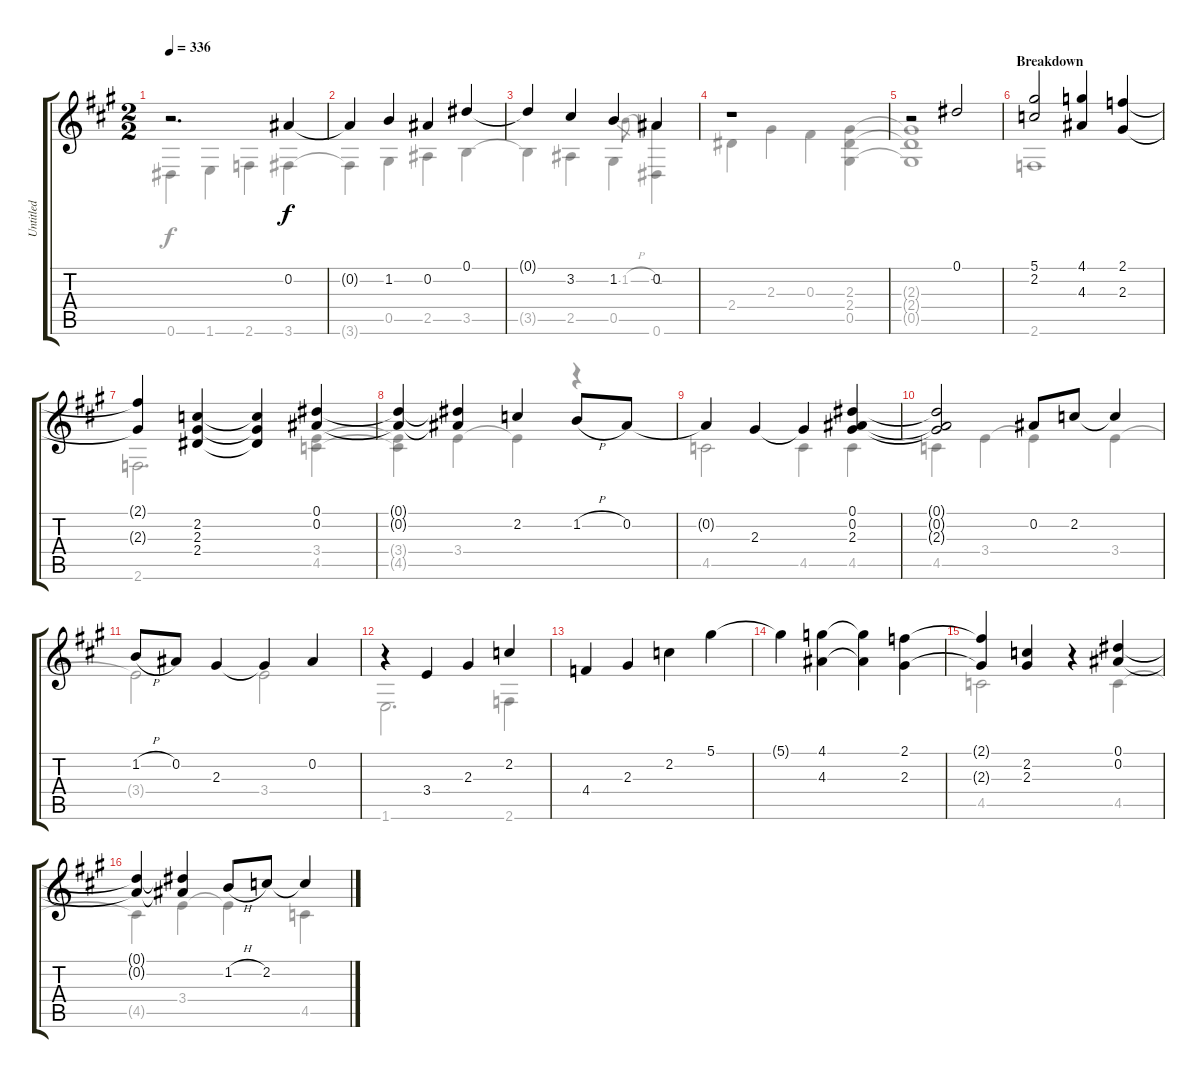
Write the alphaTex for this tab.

\track ("Untitled" "Untitled") {instrument acousticguitarsteel}
\staff {score tabs}
\tuning (Eb4 Bb3 Gb3 Db3 Ab2 Eb2) {hide}
\voice
\ts (2 2)
\tempo 336
\clef g2
\ks a
r.2{d dy f} 0.2.4 |
0.2{t}.4 1.2.4 0.2.4 0.1.4 |
0.1{t}.4 3.2.4 1.2.4 0.2.4 |
r.1 |
r.2 0.1.2 |
\section ("" "Breakdown")
(5.1 2.2).2 (4.1 4.3).4 (2.1 2.3).4 |
(2.1{t} 2.3{t}).4 (2.2 2.3 2.4).4 (2.2{t} 2.3{t} 2.4{t}).4 (0.1 0.2).4 |
(0.1{t} 0.2{t}).4 (0.1{t} 0.2{t}).4 2.2.4 1.2{h}.8 0.2.8 |
0.2{t}.4 2.3.4 2.3{t}.4 (0.1 0.2 2.3).4 |
(0.1{t} 0.2{t} 2.3{t}).2 0.2.8 2.2.8 2.2{t}.4 |
1.2{h}.8 0.2.8 2.3.4 2.3{t}.4 0.2.4 |
r.4 3.4.4 2.3.4 2.2.4 |
4.4.4 2.3.4 2.2.4 5.1.4 |
5.1{t}.4 (4.1 4.3).4 (4.1{t} 4.3{t}).4 (2.1 2.3).4 |
(2.1{t} 2.3{t}).4 (2.2 2.3).4 r.4 (0.1 0.2).4 |
(0.1{t} 0.2{t}).4 (0.1{t} 0.2{t}).4 1.2{h}.8 2.2.8 2.2{t}.4
\voice
\clef g2
\ottava regular
\simile none
\ks a
0.6.4{dy f} 1.6.4 2.6.4 3.6.4 |
3.6{t}.4 0.5.4 2.5.4 3.5.4 |
3.5{t}.4 2.5.4 0.5.4 1.2{h}.8{gr} (-1.2 0.6).4 |
2.4.4 2.3.4 0.3.4 (2.3 2.4 0.5).4 |
(2.3{t} 2.4{t} 0.5{t}).1 |
2.6.1 |
2.6.2{d} (3.4 4.5).4 |
(3.4{t} 4.5{t}).4 3.4.4 3.4{t}.4 r.4 |
4.5.2 4.5.4 4.5.4 |
4.5.4 3.4.4 3.4{t}.4 3.4.4 |
3.4{t}.2 3.4.2 |
1.6.2{d} 2.6.4 |
|
|
4.5.2 r.4 4.5.4 |
4.5{t}.4 3.4.4 3.4{t}.4 4.5.4
